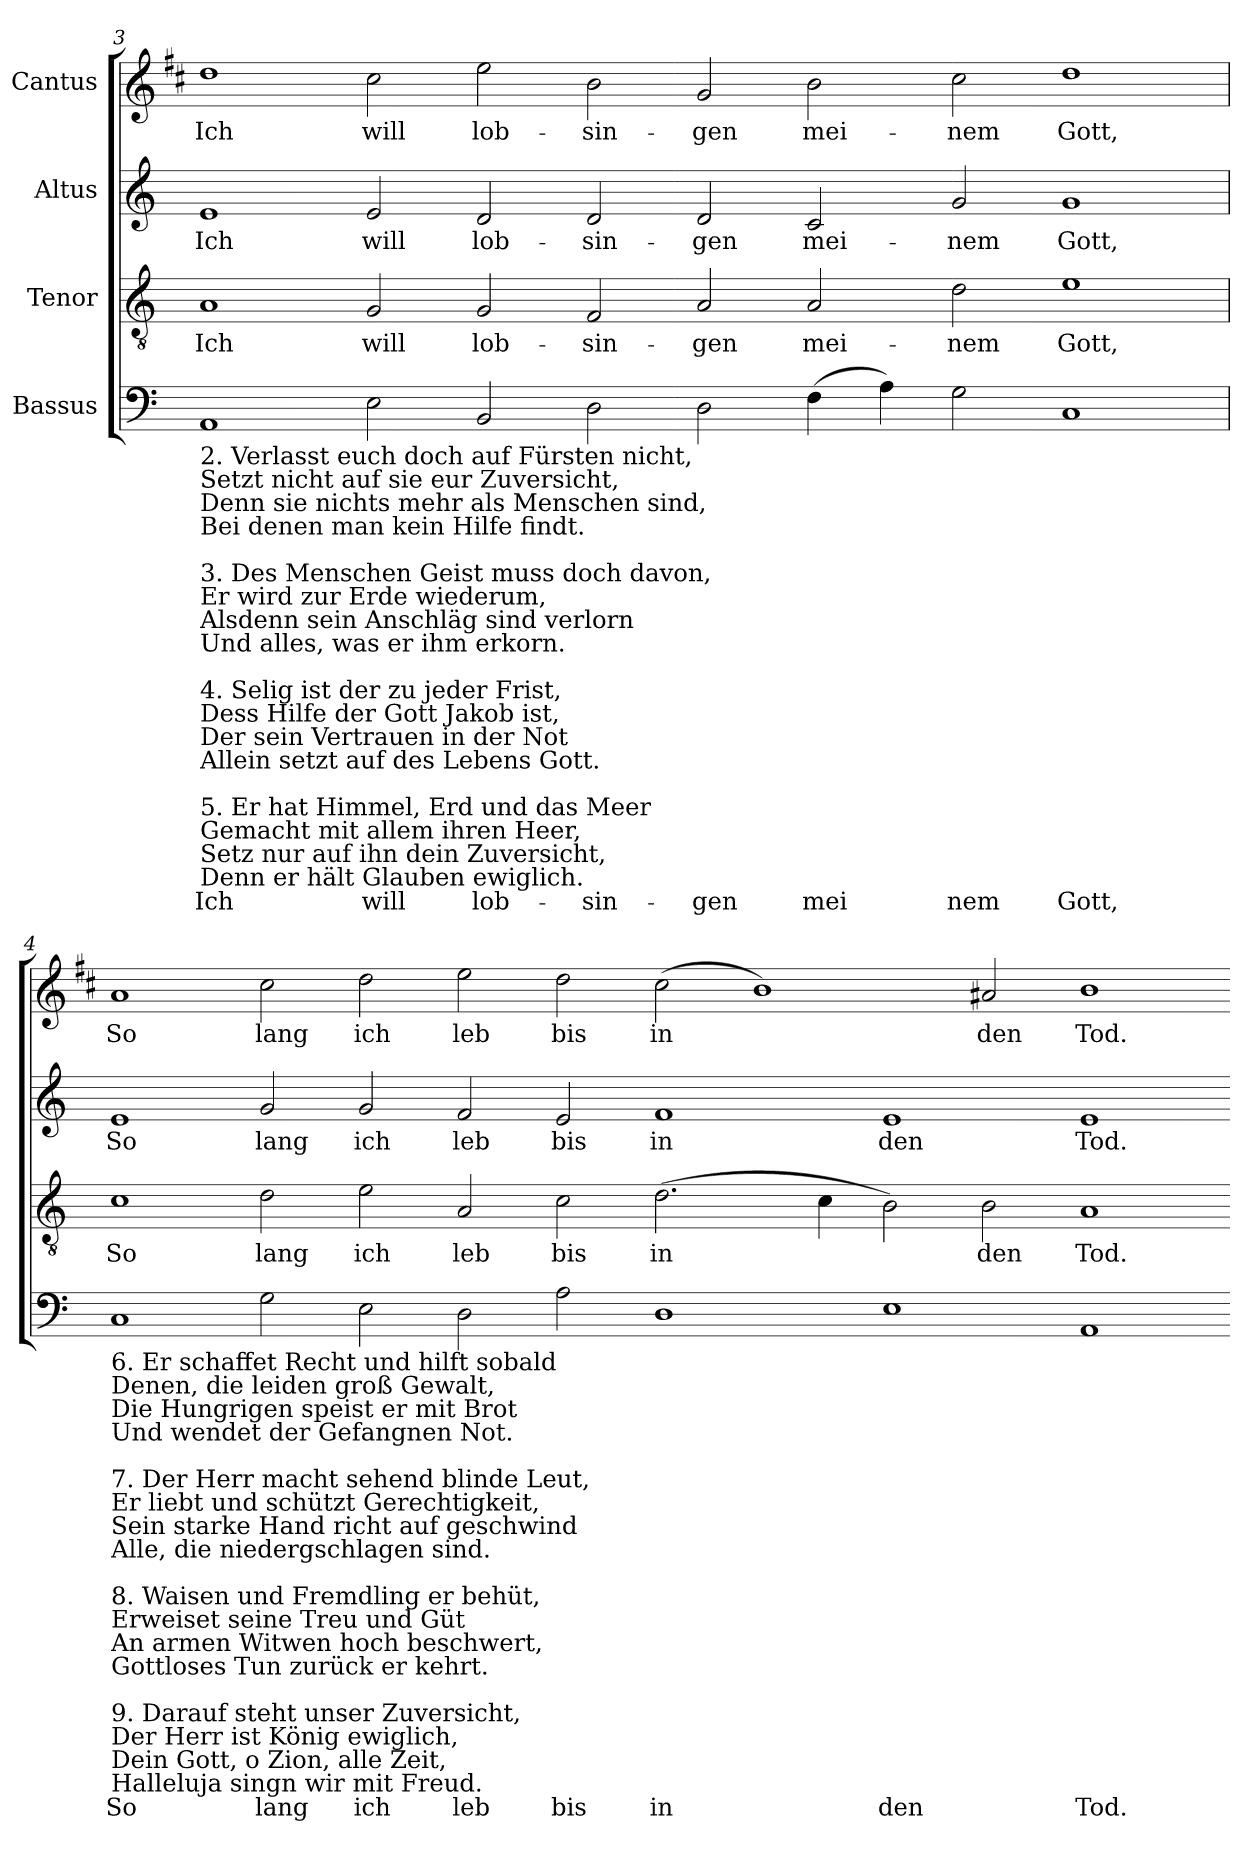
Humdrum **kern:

**kern	**text	**kern	**text	**kern	**text	**kern	**text
*part4	*part4	*part3	*part3	*part2	*part2	*part1	*part1
*staff4	*staff4	*staff3	*staff3	*staff2	*staff2	*staff1	*staff1
*I"Bassus	*	*I"Tenor	*	*I"Altus	*	*I"Cantus	*
!!LO:LB:g=z
*clefF4	*	*clefGv2	*	*clefG2	*	*clefG2	*
*	*	*	*	*	*	*ITrd1c2	*
*k[]	*	*k[]	*	*k[]	*	*k[]	*
*C:	*	*C:	*	*C:	*	*C:	*
=3	=3	=3	=3	=3	=3	=3	=3
!LO:TX:b:t=2. Verlasst euch doch auf Fürsten nicht,\nSetzt nicht auf sie eur Zuversicht,\nDenn sie nichts mehr als Menschen sind,\nBei denen man kein Hilfe findt.\n\n3. Des Menschen Geist muss doch davon,\nEr wird zur Erde wiederum,\nAlsdenn sein Anschläg sind verlorn\nUnd alles, was er ihm erkorn.\n\n4. Selig ist der zu jeder Frist,\nDess Hilfe der Gott Jakob ist,\nDer sein Vertrauen in der Not\nAllein setzt auf des Lebens Gott.\n\n5. Er hat Himmel, Erd und das Meer\nGemacht mit allem ihren Heer,\nSetz nur auf ihn dein Zuversicht,\nDenn er hält Glauben ewiglich.	!	!	!	!	!	!	!
!	!LO:LY:b	!	!LO:LY:b	!	!LO:LY:b	!	!LO:LY:b
1AA	Ich	1A	Ich	1e	Ich	1cc	Ich
!	!LO:LY:b	!	!LO:LY:b	!	!LO:LY:b	!	!LO:LY:b
2E	will	2G	will	2e	will	2b	will
!	!LO:LY:b	!	!LO:LY:b	!	!LO:LY:b	!	!LO:LY:b
2BB	lob-	2G	lob-	2d	lob-	2dd	lob-
!	!LO:LY:b	!	!LO:LY:b	!	!LO:LY:b	!	!LO:LY:b
2D	-sin-	2F	-sin-	2d	-sin-	2a	-sin-
!	!LO:LY:b	!	!LO:LY:b	!	!LO:LY:b	!	!LO:LY:b
2D	-gen	2A	-gen	2d	-gen	2f	-gen
!	!LO:LY:b	!	!LO:LY:b	!	!LO:LY:b	!	!LO:LY:b
(>4F	mei	2A	mei-	2c	mei-	2a	mei-
4A)	.	.	.	.	.	.	.
!	!LO:LY:b	!	!LO:LY:b	!	!LO:LY:b	!	!LO:LY:b
2G	nem	2d	-nem	2g	-nem	2b	-nem
!	!LO:LY:b	!	!LO:LY:b	!	!LO:LY:b	!	!LO:LY:b
1C	Gott,	1e	Gott,	1g	Gott,	1cc	Gott,
=4	=4	=4	=4	=4	=4	=4	=4
!LO:TX:b:t=6. Er schaffet Recht und hilft sobald \nDenen, die leiden groß Gewalt,\nDie Hungrigen speist er mit Brot\nUnd wendet der Gefangnen Not.\n\n7. Der Herr macht sehend blinde Leut,\nEr liebt und schützt Gerechtigkeit,\nSein starke Hand richt auf geschwind\nAlle, die niedergschlagen sind.\n\n8. Waisen und Fremdling er behüt,\nErweiset seine Treu und Güt\nAn armen Witwen hoch beschwert,\nGottloses Tun zurück er kehrt.\n\n9. Darauf steht unser Zuversicht,\nDer Herr ist König ewiglich,\nDein Gott, o Zion, alle Zeit,\nHalleluja singn wir mit Freud.	!	!	!	!	!	!	!
!	!LO:LY:b	!	!LO:LY:b	!	!LO:LY:b	!	!LO:LY:b
1C	So	1c	So	1e	So	1g	So
!	!LO:LY:b	!	!LO:LY:b	!	!LO:LY:b	!	!LO:LY:b
2G	lang	2d	lang	2g	lang	2b	lang
!	!LO:LY:b	!	!LO:LY:b	!	!LO:LY:b	!	!LO:LY:b
2E	ich	2e	ich	2g	ich	2cc	ich
!	!LO:LY:b	!	!LO:LY:b	!	!LO:LY:b	!	!LO:LY:b
2D	leb	2A	leb	2f	leb	2dd	leb
!	!LO:LY:b	!	!LO:LY:b	!	!LO:LY:b	!	!LO:LY:b
2A	bis	2c	bis	2e	bis	2cc	bis
!	!LO:LY:b	!	!LO:LY:b	!	!LO:LY:b	!	!LO:LY:b
1D	in	(>2.d	in	1f	in	(>2b	in
.	.	.	.	.	.	1a)	.
.	.	4c	.	.	.	.	.
!	!LO:LY:b	!	!	!	!LO:LY:b	!	!
1E	den	2B)	.	1e	den	.	.
!	!	!	!LO:LY:b	!	!	!	!LO:LY:b
.	.	2B	den	.	.	2g#X	den
!	!LO:LY:b	!	!LO:LY:b	!	!LO:LY:b	!	!LO:LY:b
1AA	Tod.	1A	Tod.	1e	Tod.	1a	Tod.
=-	=-	=-	=-	=-	=-	=-	=-
*-	*-	*-	*-	*-	*-	*-	*-
